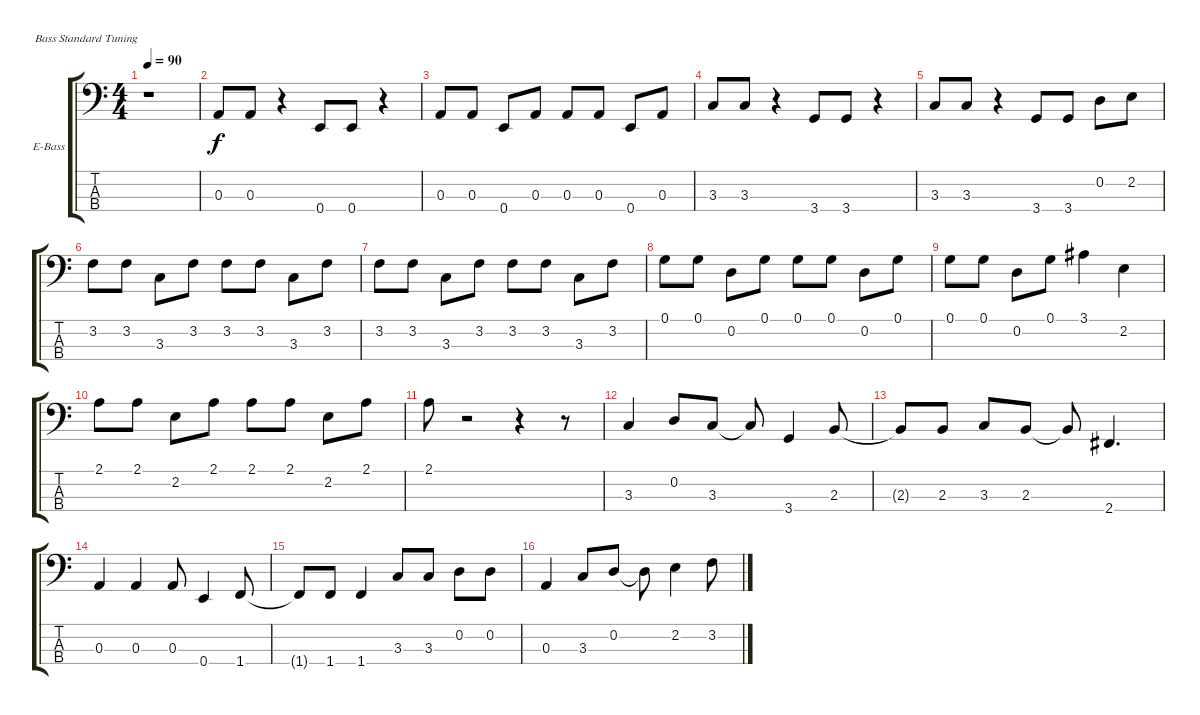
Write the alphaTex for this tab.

\bracketExtendMode groupsimilarinstruments
\firstSystemTrackNameOrientation horizontal
\otherSystemsTrackNameOrientation horizontal
\track ("Alex (Bass)" "E-Bass") {instrument electricbassfinger}
\staff {score tabs}
\tuning (G2 D2 A1 E1)
\ts (4 4)
\tempo 90
\clef f4
\ks c
r.1{dy f} |
0.3.8 0.3.8 r.4 0.4.8 0.4.8 r.4 |
0.3.8 0.3.8 0.4.8 0.3.8 0.3.8 0.3.8 0.4.8 0.3.8 |
3.3.8 3.3.8 r.4 3.4.8 3.4.8 r.4 |
3.3.8 3.3.8 r.4 3.4.8 3.4.8 0.2.8 2.2.8 |
3.2.8 3.2.8 3.3.8 3.2.8 3.2.8 3.2.8 3.3.8 3.2.8 |
3.2.8 3.2.8 3.3.8 3.2.8 3.2.8 3.2.8 3.3.8 3.2.8 |
0.1.8 0.1.8 0.2.8 0.1.8 0.1.8 0.1.8 0.2.8 0.1.8 |
0.1.8 0.1.8 0.2.8 0.1.8 3.1.4 2.2.4 |
2.1.8 2.1.8 2.2.8 2.1.8 2.1.8 2.1.8 2.2.8 2.1.8 |
2.1.8 r.2 r.4 r.8 |
3.3.4 0.2.8 3.3.8 3.3{t}.8 3.4.4 2.3.8 |
2.3{t}.8 2.3.8 3.3.8 2.3.8 2.3{t}.8 2.4.4{d} |
0.3.4 0.3.4 0.3.8 0.4.4 1.4.8 |
1.4{t}.8 1.4.8 1.4.4 3.3.8 3.3.8 0.2.8 0.2.8 |
0.3.4 3.3.8 0.2.8 0.2{t}.8 2.2.4 3.2.8
